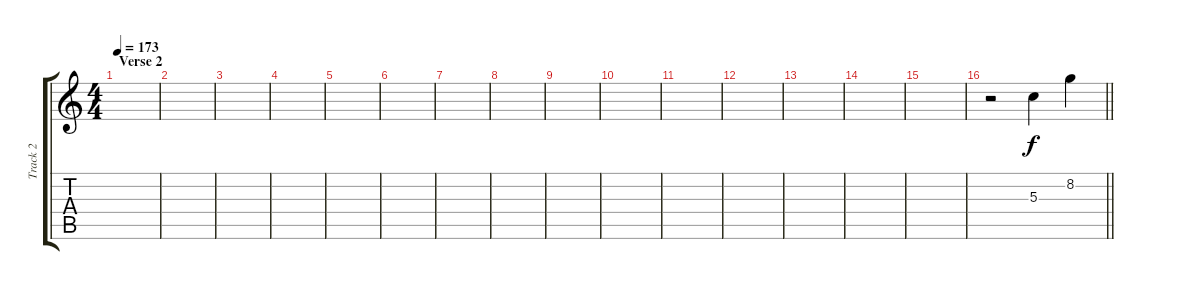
\track ("Track 2" "Track 2") {instrument overdrivenguitar}
\staff {score tabs}
\tuning (E4 B3 G3 D3 A2 E2) {hide}
\ts (4 4)
\section ("" "Verse 2")
\tempo 173
\clef g2
\ks c
|
|
|
|
|
|
|
|
|
|
|
|
|
|
|
\barLineRight lightlight
r.2 5.3.4 8.2.4
